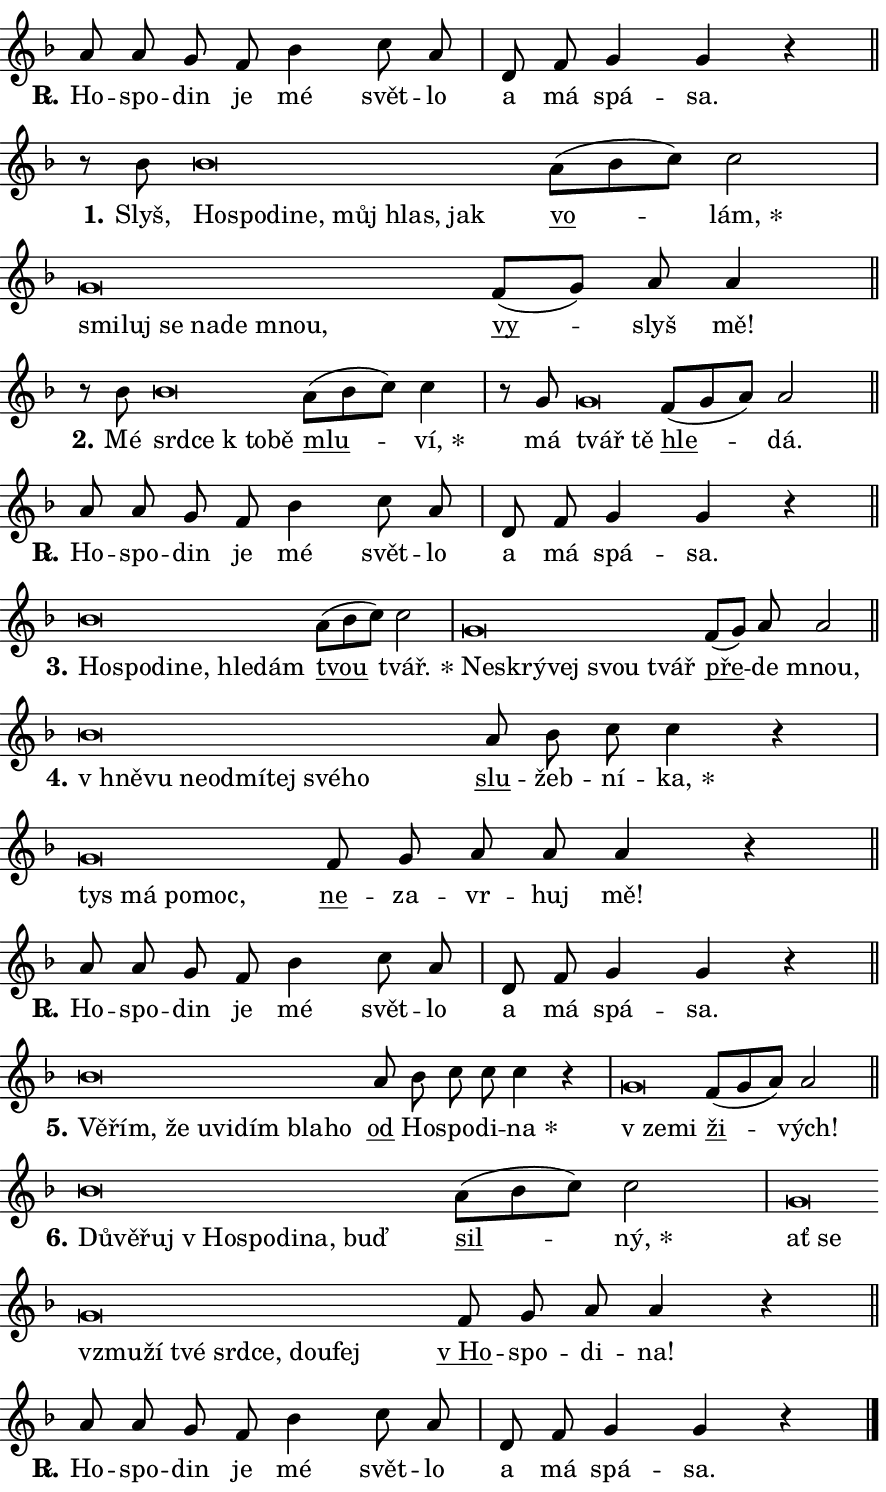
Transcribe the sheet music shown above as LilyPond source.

\version "2.24.0"
\header { tagline = "" }
\paper {
  indent = 0\cm
  top-margin = 0\cm
  right-margin = 0.13\cm % to fit lyric hyphens
  bottom-margin = 0\cm
  left-margin = 0\cm
  paper-width = 15\cm
  page-breaking = #ly:one-page-breaking
  system-system-spacing.basic-distance = #11
  score-system-spacing.basic-distance = #11
  ragged-last = ##f
}


%% Author: Thomas Morley
%% https://lists.gnu.org/archive/html/lilypond-user/2020-05/msg00002.html
#(define (line-position grob)
"Returns position of @var[grob} in current system:
   @code{'start}, if at first time-step
   @code{'end}, if at last time-step
   @code{'middle} otherwise
"
  (let* ((col (ly:item-get-column grob))
         (ln (ly:grob-object col 'left-neighbor))
         (rn (ly:grob-object col 'right-neighbor))
         (col-to-check-left (if (ly:grob? ln) ln col))
         (col-to-check-right (if (ly:grob? rn) rn col))
         (break-dir-left
           (and
             (ly:grob-property col-to-check-left 'non-musical #f)
             (ly:item-break-dir col-to-check-left)))
         (break-dir-right
           (and
             (ly:grob-property col-to-check-right 'non-musical #f)
             (ly:item-break-dir col-to-check-right))))
        (cond ((eqv? 1 break-dir-left) 'start)
              ((eqv? -1 break-dir-right) 'end)
              (else 'middle))))

#(define (tranparent-at-line-position vctor)
  (lambda (grob)
  "Relying on @code{line-position} select the relevant enry from @var{vctor}.
Used to determine transparency,"
    (case (line-position grob)
      ((end) (not (vector-ref vctor 0)))
      ((middle) (not (vector-ref vctor 1)))
      ((start) (not (vector-ref vctor 2))))))

noteHeadBreakVisibility =
#(define-music-function (break-visibility)(vector?)
"Makes @code{NoteHead}s transparent relying on @var{break-visibility}"
#{
  \override NoteHead.transparent =
    #(tranparent-at-line-position break-visibility)
#})

#(define delete-ledgers-for-transparent-note-heads
  (lambda (grob)
    "Reads whether a @code{NoteHead} is transparent.
If so this @code{NoteHead} is removed from @code{'note-heads} from
@var{grob}, which is supposed to be @code{LedgerLineSpanner}.
As a result ledgers are not printed for this @code{NoteHead}"
    (let* ((nhds-array (ly:grob-object grob 'note-heads))
           (nhds-list
             (if (ly:grob-array? nhds-array)
                 (ly:grob-array->list nhds-array)
                 '()))
           ;; Relies on the transparent-property being done before
           ;; Staff.LedgerLineSpanner.after-line-breaking is executed.
           ;; This is fragile ...
           (to-keep
             (remove
               (lambda (nhd)
                 (ly:grob-property nhd 'transparent #f))
               nhds-list)))
      ;; TODO find a better method to iterate over grob-arrays, similiar
      ;; to filter/remove etc for lists
      ;; For now rebuilt from scratch
      (set! (ly:grob-object grob 'note-heads)  '())
      (for-each
        (lambda (nhd)
          (ly:pointer-group-interface::add-grob grob 'note-heads nhd))
        to-keep))))

squashNotes = {
  \override NoteHead.X-extent = #'(-0.2 . 0.2)
  \override NoteHead.Y-extent = #'(-0.75 . 0)
  \override NoteHead.stencil =
    #(lambda (grob)
       (let ((pos (ly:grob-property grob 'staff-position)))
         (begin
           (if (< pos -7) (display "ERROR: Lower brevis then expected\n") (display ""))
           (if (<= pos -6) ly:text-interface::print ly:note-head::print))))
}
unSquashNotes = {
  \revert NoteHead.X-extent
  \revert NoteHead.Y-extent
  \revert NoteHead.stencil
}

hideNotes = \noteHeadBreakVisibility #begin-of-line-visible
unHideNotes = \noteHeadBreakVisibility #all-visible

% work-around for resetting accidentals
% https://lilypond.org/doc/v2.23/Documentation/notation/displaying-rhythms#unmetered-music
cadenzaMeasure = {
  \cadenzaOff
  \partial 1024 s1024
  \cadenzaOn
}

#(define-markup-command (accent layout props text) (markup?)
  "Underline accented syllable"
  (interpret-markup layout props
    #{\markup \override #'(offset . 4.3) \underline { #text }#}))

responsum = \markup \concat {
  "R" \hspace #-1.05 \path #0.1 #'((moveto 0 0.07) (lineto 0.9 0.8)) \hspace #0.05 "."
}

spaceSize = #0.6828661417322834 % exact space size for TeX Gyre Schola

\layout {
  \context {
    \Staff
    \remove "Time_signature_engraver"
    \override LedgerLineSpanner.after-line-breaking = #delete-ledgers-for-transparent-note-heads
  }
  \context {
    \Lyrics {
      \override LyricSpace.minimum-distance = \spaceSize
      \override LyricText.font-name = #"TeX Gyre Schola"
      \override LyricText.font-size = 1
      \override StanzaNumber.font-name = #"TeX Gyre Schola Bold"
      \override StanzaNumber.font-size = 1
    }
  }
  \context {
    \Score 
    \override NoteHead.text =
      #(lambda (grob) 
        (let ((pos (ly:grob-property grob 'staff-position)))
          #{\markup {
            \combine
              \halign #-0.55 \raise #(if (= pos -6) 0 0.5) \override #'(thickness . 2) \draw-line #'(3.2 . 0)
              \musicglyph "noteheads.sM1"
          }#}))
  }
}

% magnetic-lyrics.ily
%
%   written by
%     Jean Abou Samra <jean@abou-samra.fr>
%     Werner Lemberg <wl@gnu.org>
%
%   adapted by
%     Jiri Hon <jiri.hon@gmail.com>
%
% Version 2022-Apr-15

% https://www.mail-archive.com/lilypond-user@gnu.org/msg149350.html

#(define (Left_hyphen_pointer_engraver context)
   "Collect syllable-hyphen-syllable occurrences in lyrics and store
them in properties.  This engraver only looks to the left.  For
example, if the lyrics input is @code{foo -- bar}, it does the
following.

@itemize @bullet
@item
Set the @code{text} property of the @code{LyricHyphen} grob between
@q{foo} and @q{bar} to @code{foo}.

@item
Set the @code{left-hyphen} property of the @code{LyricText} grob with
text @q{foo} to the @code{LyricHyphen} grob between @q{foo} and
@q{bar}.
@end itemize

Use this auxiliary engraver in combination with the
@code{lyric-@/text::@/apply-@/magnetic-@/offset!} hook."
   (let ((hyphen #f)
         (text #f))
     (make-engraver
      (acknowledgers
       ((lyric-syllable-interface engraver grob source-engraver)
        (set! text grob)))
      (end-acknowledgers
       ((lyric-hyphen-interface engraver grob source-engraver)
        ;(when (not (grob::has-interface grob 'lyric-space-interface))
          (set! hyphen grob)));)
      ((stop-translation-timestep engraver)
       (when (and text hyphen)
         (ly:grob-set-object! text 'left-hyphen hyphen))
       (set! text #f)
       (set! hyphen #f)))))

#(define (lyric-text::apply-magnetic-offset! grob)
   "If the space between two syllables is less than the value in
property @code{LyricText@/.details@/.squash-threshold}, move the right
syllable to the left so that it gets concatenated with the left
syllable.

Use this function as a hook for
@code{LyricText@/.after-@/line-@/breaking} if the
@code{Left_@/hyphen_@/pointer_@/engraver} is active."
   (let ((hyphen (ly:grob-object grob 'left-hyphen #f)))
     (when hyphen
       (let ((left-text (ly:spanner-bound hyphen LEFT)))
         (when (grob::has-interface left-text 'lyric-syllable-interface)
           (let* ((common (ly:grob-common-refpoint grob left-text X))
                  (this-x-ext (ly:grob-extent grob common X))
                  (left-x-ext
                   (begin
                     ;; Trigger magnetism for left-text.
                     (ly:grob-property left-text 'after-line-breaking)
                     (ly:grob-extent left-text common X)))
                  ;; `delta` is the gap width between two syllables.
                  (delta (- (interval-start this-x-ext)
                            (interval-end left-x-ext)))
                  (details (ly:grob-property grob 'details))
                  (threshold (assoc-get 'squash-threshold details 0.2)))
             (when (< delta threshold)
               (let* (;; We have to manipulate the input text so that
                      ;; ligatures crossing syllable boundaries are not
                      ;; disabled.  For languages based on the Latin
                      ;; script this is essentially a beautification.
                      ;; However, for non-Western scripts it can be a
                      ;; necessity.
                      (lt (ly:grob-property left-text 'text))
                      (rt (ly:grob-property grob 'text))
                      (is-space (grob::has-interface hyphen 'lyric-space-interface))
                      (space (if is-space " " ""))
                      (extra-delta (if is-space spaceSize 0))
                      ;; Append new syllable.
                      (ltrt-space (if (and (string? lt) (string? rt))
                                (string-append lt space rt)
                                (make-concat-markup (list lt space rt))))
                      ;; Right-align `ltrt` to the right side.
                      (ltrt-space-markup (grob-interpret-markup
                               grob
                               (make-translate-markup
                                (cons (interval-length this-x-ext) 0)
                                (make-right-align-markup ltrt-space)))))
                 (begin
                   ;; Don't print `left-text`.
                   (ly:grob-set-property! left-text 'stencil #f)
                   ;; Set text and stencil (which holds all collected
                   ;; syllables so far) and shift it to the left.
                   (ly:grob-set-property! grob 'text ltrt-space)
                   (ly:grob-set-property! grob 'stencil ltrt-space-markup)
                   (ly:grob-translate-axis! grob (- (- delta extra-delta)) X))))))))))


#(define (lyric-hyphen::displace-bounds-first grob)
   ;; Make very sure this callback isn't triggered too early.
   (let ((left (ly:spanner-bound grob LEFT))
         (right (ly:spanner-bound grob RIGHT)))
     (ly:grob-property left 'after-line-breaking)
     (ly:grob-property right 'after-line-breaking)
     (ly:lyric-hyphen::print grob)))

squashThreshold = #0.4

\layout {
  \context {
    \Lyrics
    \consists #Left_hyphen_pointer_engraver
    \override LyricText.after-line-breaking =
      #lyric-text::apply-magnetic-offset!
    \override LyricHyphen.stencil = #lyric-hyphen::displace-bounds-first
    \override LyricText.details.squash-threshold = \squashThreshold
    \override LyricHyphen.minimum-distance = 0
    \override LyricHyphen.minimum-length = \squashThreshold
  }
}

squashText = \override LyricText.details.squash-threshold = 9999
unSquashText = \override LyricText.details.squash-threshold = \squashThreshold

leftText = \override LyricText.self-alignment-X = #LEFT
unLeftText = \revert LyricText.self-alignment-X

starOffset = #(lambda (grob) 
                (let ((x_offset (ly:self-alignment-interface::aligned-on-x-parent grob)))
                  (if (= x_offset 0) 0 (+ x_offset 1.2))))

star = #(define-music-function (syllable)(string?)
"Append star separator at the end of a syllable"
#{
  \once \override LyricText.X-offset = #starOffset
  \lyricmode { \markup {
    #syllable
    \override #'((font-name . "TeX Gyre Schola Bold")) \hspace #0.2 \lower #0.65 \larger "*"
  } }
#})

starAccent = #(define-music-function (syllable)(string?)
"Append star separator at the end of a syllable and make accent"
#{
  \once \override LyricText.X-offset = #starOffset
  \lyricmode { \markup {
    \accent #syllable
    \override #'((font-name . "TeX Gyre Schola Bold")) \hspace #0.2 \lower #0.65 \larger "*"
  } }
#})

breath = #(define-music-function (syllable)(string?)
"Append breathing indicator at the end of a syllable"
#{
  \lyricmode { \markup { #syllable "+" } }
#})

optionalBreath = #(define-music-function (syllable)(string?)
"Append optional breathing indicator at the end of a syllable"
#{
  \lyricmode { \markup { #syllable "(+)" } }
#})


\score {
    <<
        \new Voice = "melody" { \cadenzaOn \key f \major \relative { a'8 a g f bes4 c8 a \cadenzaMeasure \bar "|" d, f \bar "" g4 g r \cadenzaMeasure \bar "||" \break } }
        \new Lyrics \lyricsto "melody" { \lyricmode { \set stanza = \responsum
Ho -- spo -- din je mé svět -- lo a má spá -- sa. } }
    >>
    \layout {}
}

\score {
    <<
        \new Voice = "melody" { \cadenzaOn \key f \major \relative { r8 bes'8 \squashNotes bes\breve*1/16 \hideNotes \breve*1/16 \bar "" \breve*1/16 \bar "" \breve*1/16 \bar "" \breve*1/16 \bar "" \breve*1/16 \breve*1/16 \bar "" \unHideNotes \unSquashNotes \bar "" a8[( bes c)] c2 \cadenzaMeasure \bar "|" \squashNotes g\breve*1/16 \hideNotes \breve*1/16 \bar "" \breve*1/16 \bar "" \breve*1/16 \bar "" \breve*1/16 \breve*1/16 \bar "" \unHideNotes \unSquashNotes \bar "" f8[( g)] a a4 \cadenzaMeasure \bar "||" \break } }
        \new Lyrics \lyricsto "melody" { \lyricmode { \set stanza = "1."
Slyš, \leftText Ho -- \squashText spo -- di -- ne, můj hlas, jak \unLeftText \unSquashText \markup \accent vo -- \star lám, \leftText smi -- \squashText luj se na -- de mnou, \unLeftText \unSquashText \markup \accent vy -- slyš mě! } }
    >>
    \layout {}
}

\score {
    <<
        \new Voice = "melody" { \cadenzaOn \key f \major \relative { r8 bes'8 \squashNotes bes\breve*1/16 \hideNotes \breve*1/16 \bar "" \breve*1/16 \breve*1/16 \bar "" \unHideNotes \unSquashNotes \bar "" a8[( bes c)] c4 \cadenzaMeasure \bar "|" r8 g \squashNotes g\breve*1/16 \hideNotes \breve*1/16 \bar "" \unHideNotes \unSquashNotes \bar "" f8[( g a)] a2 \cadenzaMeasure \bar "||" \break } }
        \new Lyrics \lyricsto "melody" { \lyricmode { \set stanza = "2."
Mé \leftText srd -- \squashText ce "k to" -- bě \unLeftText \unSquashText \markup \accent mlu -- \star ví, má \leftText tvář \squashText tě \unLeftText \unSquashText \markup \accent hle -- dá. } }
    >>
    \layout {}
}

\score {
    <<
        \new Voice = "melody" { \cadenzaOn \key f \major \relative { a'8 a g f bes4 c8 a \cadenzaMeasure \bar "|" d, f \bar "" g4 g r \cadenzaMeasure \bar "||" \break } }
        \new Lyrics \lyricsto "melody" { \lyricmode { \set stanza = \responsum
Ho -- spo -- din je mé svět -- lo a má spá -- sa. } }
    >>
    \layout {}
}

\score {
    <<
        \new Voice = "melody" { \cadenzaOn \key f \major \relative { \squashNotes bes'\breve*1/16 \hideNotes \breve*1/16 \bar "" \breve*1/16 \bar "" \breve*1/16 \bar "" \breve*1/16 \breve*1/16 \bar "" \unHideNotes \unSquashNotes \bar "" a8[( bes c)] c2 \cadenzaMeasure \bar "|" \squashNotes g\breve*1/16 \hideNotes \breve*1/16 \bar "" \breve*1/16 \bar "" \breve*1/16 \breve*1/16 \bar "" \unHideNotes \unSquashNotes \bar "" f8[( g)] a a2 \cadenzaMeasure \bar "||" \break } }
        \new Lyrics \lyricsto "melody" { \lyricmode { \set stanza = "3."
\leftText Ho -- \squashText spo -- di -- ne, hle -- dám \unLeftText \unSquashText \markup \accent tvou \star tvář. \leftText Ne -- \squashText skrý -- vej svou tvář \unLeftText \unSquashText \markup \accent pře -- de mnou, } }
    >>
    \layout {}
}

\score {
    <<
        \new Voice = "melody" { \cadenzaOn \key f \major \relative { \squashNotes bes'\breve*1/16 \hideNotes \breve*1/16 \bar "" \breve*1/16 \bar "" \breve*1/16 \bar "" \breve*1/16 \bar "" \breve*1/16 \bar "" \breve*1/16 \breve*1/16 \bar "" \unHideNotes \unSquashNotes \bar "" a8 bes c c4 r \cadenzaMeasure \bar "|" \squashNotes g\breve*1/16 \hideNotes \breve*1/16 \bar "" \breve*1/16 \breve*1/16 \bar "" \unHideNotes \unSquashNotes \bar "" f8 g a a a4 r \cadenzaMeasure \bar "||" \break } }
        \new Lyrics \lyricsto "melody" { \lyricmode { \set stanza = "4."
\leftText "v hně" -- \squashText vu ne -- od -- mí -- tej své -- ho \unLeftText \unSquashText \markup \accent slu -- žeb -- ní -- \star ka, \leftText tys \squashText má po -- moc, \unLeftText \unSquashText \markup \accent ne -- za -- vr -- huj mě! } }
    >>
    \layout {}
}

\score {
    <<
        \new Voice = "melody" { \cadenzaOn \key f \major \relative { a'8 a g f bes4 c8 a \cadenzaMeasure \bar "|" d, f \bar "" g4 g r \cadenzaMeasure \bar "||" \break } }
        \new Lyrics \lyricsto "melody" { \lyricmode { \set stanza = \responsum
Ho -- spo -- din je mé svět -- lo a má spá -- sa. } }
    >>
    \layout {}
}

\score {
    <<
        \new Voice = "melody" { \cadenzaOn \key f \major \relative { \squashNotes bes'\breve*1/16 \hideNotes \breve*1/16 \bar "" \breve*1/16 \bar "" \breve*1/16 \bar "" \breve*1/16 \bar "" \breve*1/16 \bar "" \breve*1/16 \breve*1/16 \bar "" \unHideNotes \unSquashNotes \bar "" a8 bes c c c4 r \cadenzaMeasure \bar "|" \squashNotes g\breve*1/16 \hideNotes \breve*1/16 \bar "" \unHideNotes \unSquashNotes \bar "" f8[( g a)] a2 \cadenzaMeasure \bar "||" \break } }
        \new Lyrics \lyricsto "melody" { \lyricmode { \set stanza = "5."
\leftText Vě -- \squashText řím, že u -- vi -- dím bla -- ho \unLeftText \unSquashText \markup \accent od Ho -- spo -- di -- \star na \leftText "v ze" -- \squashText mi \unLeftText \unSquashText \markup \accent ži -- vých! } }
    >>
    \layout {}
}

\score {
    <<
        \new Voice = "melody" { \cadenzaOn \key f \major \relative { \squashNotes bes'\breve*1/16 \hideNotes \breve*1/16 \bar "" \breve*1/16 \bar "" \breve*1/16 \bar "" \breve*1/16 \bar "" \breve*1/16 \bar "" \breve*1/16 \breve*1/16 \bar "" \unHideNotes \unSquashNotes \bar "" a8[( bes c)] c2 \cadenzaMeasure \bar "|" \squashNotes g\breve*1/16 \hideNotes \breve*1/16 \bar "" \breve*1/16 \bar "" \breve*1/16 \bar "" \breve*1/16 \bar "" \breve*1/16 \bar "" \breve*1/16 \bar "" \breve*1/16 \breve*1/16 \bar "" \unHideNotes \unSquashNotes \bar "" f8 g a a4 r \cadenzaMeasure \bar "||" \break } }
        \new Lyrics \lyricsto "melody" { \lyricmode { \set stanza = "6."
\leftText Dů -- \squashText vě -- řuj "v Ho" -- spo -- di -- na, buď \unLeftText \unSquashText \markup \accent sil -- \star ný, \leftText ať \squashText se vzmu -- ží tvé srd -- ce, dou -- fej \unLeftText \unSquashText \markup \accent "v Ho" -- spo -- di -- na! } }
    >>
    \layout {}
}

\score {
    <<
        \new Voice = "melody" { \cadenzaOn \key f \major \relative { a'8 a g f bes4 c8 a \cadenzaMeasure \bar "|" d, f \bar "" g4 g r \cadenzaMeasure \bar "||" \break } \bar "|." }
        \new Lyrics \lyricsto "melody" { \lyricmode { \set stanza = \responsum
Ho -- spo -- din je mé svět -- lo a má spá -- sa. } }
    >>
    \layout {}
}
